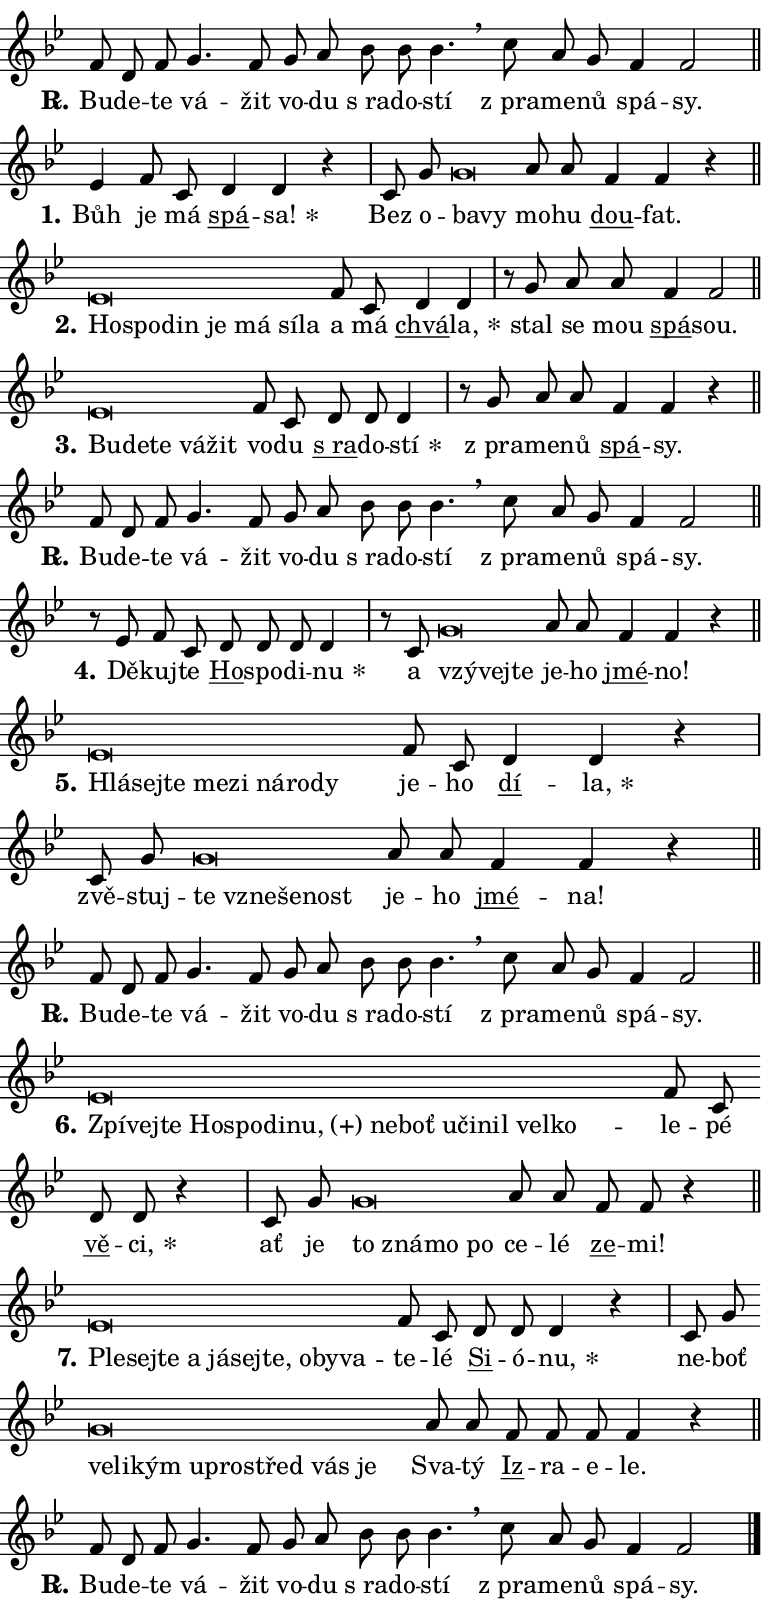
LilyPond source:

\version "2.24.0"
\header { tagline = "" }
\paper {
  indent = 0\cm
  top-margin = 0\cm
  right-margin = 0.13\cm % to fit lyric hyphens
  bottom-margin = 0\cm
  left-margin = 0\cm
  paper-width = 13\cm
  page-breaking = #ly:one-page-breaking
  system-system-spacing.basic-distance = #11
  score-system-spacing.basic-distance = #11
  ragged-last = ##f
}


%% Author: Thomas Morley
%% https://lists.gnu.org/archive/html/lilypond-user/2020-05/msg00002.html
#(define (line-position grob)
"Returns position of @var[grob} in current system:
   @code{'start}, if at first time-step
   @code{'end}, if at last time-step
   @code{'middle} otherwise
"
  (let* ((col (ly:item-get-column grob))
         (ln (ly:grob-object col 'left-neighbor))
         (rn (ly:grob-object col 'right-neighbor))
         (col-to-check-left (if (ly:grob? ln) ln col))
         (col-to-check-right (if (ly:grob? rn) rn col))
         (break-dir-left
           (and
             (ly:grob-property col-to-check-left 'non-musical #f)
             (ly:item-break-dir col-to-check-left)))
         (break-dir-right
           (and
             (ly:grob-property col-to-check-right 'non-musical #f)
             (ly:item-break-dir col-to-check-right))))
        (cond ((eqv? 1 break-dir-left) 'start)
              ((eqv? -1 break-dir-right) 'end)
              (else 'middle))))

#(define (tranparent-at-line-position vctor)
  (lambda (grob)
  "Relying on @code{line-position} select the relevant enry from @var{vctor}.
Used to determine transparency,"
    (case (line-position grob)
      ((end) (not (vector-ref vctor 0)))
      ((middle) (not (vector-ref vctor 1)))
      ((start) (not (vector-ref vctor 2))))))

noteHeadBreakVisibility =
#(define-music-function (break-visibility)(vector?)
"Makes @code{NoteHead}s transparent relying on @var{break-visibility}"
#{
  \override NoteHead.transparent =
    #(tranparent-at-line-position break-visibility)
#})

#(define delete-ledgers-for-transparent-note-heads
  (lambda (grob)
    "Reads whether a @code{NoteHead} is transparent.
If so this @code{NoteHead} is removed from @code{'note-heads} from
@var{grob}, which is supposed to be @code{LedgerLineSpanner}.
As a result ledgers are not printed for this @code{NoteHead}"
    (let* ((nhds-array (ly:grob-object grob 'note-heads))
           (nhds-list
             (if (ly:grob-array? nhds-array)
                 (ly:grob-array->list nhds-array)
                 '()))
           ;; Relies on the transparent-property being done before
           ;; Staff.LedgerLineSpanner.after-line-breaking is executed.
           ;; This is fragile ...
           (to-keep
             (remove
               (lambda (nhd)
                 (ly:grob-property nhd 'transparent #f))
               nhds-list)))
      ;; TODO find a better method to iterate over grob-arrays, similiar
      ;; to filter/remove etc for lists
      ;; For now rebuilt from scratch
      (set! (ly:grob-object grob 'note-heads)  '())
      (for-each
        (lambda (nhd)
          (ly:pointer-group-interface::add-grob grob 'note-heads nhd))
        to-keep))))

squashNotes = {
  \override NoteHead.X-extent = #'(-0.2 . 0.2)
  \override NoteHead.Y-extent = #'(-0.75 . 0)
  \override NoteHead.stencil =
    #(lambda (grob)
       (let ((pos (ly:grob-property grob 'staff-position)))
         (begin
           (if (< pos -7) (display "ERROR: Lower brevis then expected\n") (display ""))
           (if (<= pos -6) ly:text-interface::print ly:note-head::print))))
}
unSquashNotes = {
  \revert NoteHead.X-extent
  \revert NoteHead.Y-extent
  \revert NoteHead.stencil
}

hideNotes = \noteHeadBreakVisibility #begin-of-line-visible
unHideNotes = \noteHeadBreakVisibility #all-visible

% work-around for resetting accidentals
% https://lilypond.org/doc/v2.23/Documentation/notation/displaying-rhythms#unmetered-music
cadenzaMeasure = {
  \cadenzaOff
  \partial 1024 s1024
  \cadenzaOn
}

#(define-markup-command (accent layout props text) (markup?)
  "Underline accented syllable"
  (interpret-markup layout props
    #{\markup \override #'(offset . 4.3) \underline { #text }#}))

responsum = \markup \concat {
  "R" \hspace #-1.05 \path #0.1 #'((moveto 0 0.07) (lineto 0.9 0.8)) \hspace #0.05 "."
}

spaceSize = #0.6828661417322834 % exact space size for TeX Gyre Schola

\layout {
  \context {
    \Staff
    \remove "Time_signature_engraver"
    \override LedgerLineSpanner.after-line-breaking = #delete-ledgers-for-transparent-note-heads
  }
  \context {
    \Lyrics {
      \override LyricSpace.minimum-distance = \spaceSize
      \override LyricText.font-name = #"TeX Gyre Schola"
      \override LyricText.font-size = 1
      \override StanzaNumber.font-name = #"TeX Gyre Schola Bold"
      \override StanzaNumber.font-size = 1
    }
  }
  \context {
    \Score 
    \override NoteHead.text =
      #(lambda (grob) 
        (let ((pos (ly:grob-property grob 'staff-position)))
          #{\markup {
            \combine
              \halign #-0.55 \raise #(if (= pos -6) 0 0.5) \override #'(thickness . 2) \draw-line #'(3.2 . 0)
              \musicglyph "noteheads.sM1"
          }#}))
  }
}

% magnetic-lyrics.ily
%
%   written by
%     Jean Abou Samra <jean@abou-samra.fr>
%     Werner Lemberg <wl@gnu.org>
%
%   adapted by
%     Jiri Hon <jiri.hon@gmail.com>
%
% Version 2022-Apr-15

% https://www.mail-archive.com/lilypond-user@gnu.org/msg149350.html

#(define (Left_hyphen_pointer_engraver context)
   "Collect syllable-hyphen-syllable occurrences in lyrics and store
them in properties.  This engraver only looks to the left.  For
example, if the lyrics input is @code{foo -- bar}, it does the
following.

@itemize @bullet
@item
Set the @code{text} property of the @code{LyricHyphen} grob between
@q{foo} and @q{bar} to @code{foo}.

@item
Set the @code{left-hyphen} property of the @code{LyricText} grob with
text @q{foo} to the @code{LyricHyphen} grob between @q{foo} and
@q{bar}.
@end itemize

Use this auxiliary engraver in combination with the
@code{lyric-@/text::@/apply-@/magnetic-@/offset!} hook."
   (let ((hyphen #f)
         (text #f))
     (make-engraver
      (acknowledgers
       ((lyric-syllable-interface engraver grob source-engraver)
        (set! text grob)))
      (end-acknowledgers
       ((lyric-hyphen-interface engraver grob source-engraver)
        ;(when (not (grob::has-interface grob 'lyric-space-interface))
          (set! hyphen grob)));)
      ((stop-translation-timestep engraver)
       (when (and text hyphen)
         (ly:grob-set-object! text 'left-hyphen hyphen))
       (set! text #f)
       (set! hyphen #f)))))

#(define (lyric-text::apply-magnetic-offset! grob)
   "If the space between two syllables is less than the value in
property @code{LyricText@/.details@/.squash-threshold}, move the right
syllable to the left so that it gets concatenated with the left
syllable.

Use this function as a hook for
@code{LyricText@/.after-@/line-@/breaking} if the
@code{Left_@/hyphen_@/pointer_@/engraver} is active."
   (let ((hyphen (ly:grob-object grob 'left-hyphen #f)))
     (when hyphen
       (let ((left-text (ly:spanner-bound hyphen LEFT)))
         (when (grob::has-interface left-text 'lyric-syllable-interface)
           (let* ((common (ly:grob-common-refpoint grob left-text X))
                  (this-x-ext (ly:grob-extent grob common X))
                  (left-x-ext
                   (begin
                     ;; Trigger magnetism for left-text.
                     (ly:grob-property left-text 'after-line-breaking)
                     (ly:grob-extent left-text common X)))
                  ;; `delta` is the gap width between two syllables.
                  (delta (- (interval-start this-x-ext)
                            (interval-end left-x-ext)))
                  (details (ly:grob-property grob 'details))
                  (threshold (assoc-get 'squash-threshold details 0.2)))
             (when (< delta threshold)
               (let* (;; We have to manipulate the input text so that
                      ;; ligatures crossing syllable boundaries are not
                      ;; disabled.  For languages based on the Latin
                      ;; script this is essentially a beautification.
                      ;; However, for non-Western scripts it can be a
                      ;; necessity.
                      (lt (ly:grob-property left-text 'text))
                      (rt (ly:grob-property grob 'text))
                      (is-space (grob::has-interface hyphen 'lyric-space-interface))
                      (space (if is-space " " ""))
                      (extra-delta (if is-space spaceSize 0))
                      ;; Append new syllable.
                      (ltrt-space (if (and (string? lt) (string? rt))
                                (string-append lt space rt)
                                (make-concat-markup (list lt space rt))))
                      ;; Right-align `ltrt` to the right side.
                      (ltrt-space-markup (grob-interpret-markup
                               grob
                               (make-translate-markup
                                (cons (interval-length this-x-ext) 0)
                                (make-right-align-markup ltrt-space)))))
                 (begin
                   ;; Don't print `left-text`.
                   (ly:grob-set-property! left-text 'stencil #f)
                   ;; Set text and stencil (which holds all collected
                   ;; syllables so far) and shift it to the left.
                   (ly:grob-set-property! grob 'text ltrt-space)
                   (ly:grob-set-property! grob 'stencil ltrt-space-markup)
                   (ly:grob-translate-axis! grob (- (- delta extra-delta)) X))))))))))


#(define (lyric-hyphen::displace-bounds-first grob)
   ;; Make very sure this callback isn't triggered too early.
   (let ((left (ly:spanner-bound grob LEFT))
         (right (ly:spanner-bound grob RIGHT)))
     (ly:grob-property left 'after-line-breaking)
     (ly:grob-property right 'after-line-breaking)
     (ly:lyric-hyphen::print grob)))

squashThreshold = #0.4

\layout {
  \context {
    \Lyrics
    \consists #Left_hyphen_pointer_engraver
    \override LyricText.after-line-breaking =
      #lyric-text::apply-magnetic-offset!
    \override LyricHyphen.stencil = #lyric-hyphen::displace-bounds-first
    \override LyricText.details.squash-threshold = \squashThreshold
    \override LyricHyphen.minimum-distance = 0
    \override LyricHyphen.minimum-length = \squashThreshold
  }
}

squashText = \override LyricText.details.squash-threshold = 9999
unSquashText = \override LyricText.details.squash-threshold = \squashThreshold

leftText = \override LyricText.self-alignment-X = #LEFT
unLeftText = \revert LyricText.self-alignment-X

starOffset = #(lambda (grob) 
                (let ((x_offset (ly:self-alignment-interface::aligned-on-x-parent grob)))
                  (if (= x_offset 0) 0 (+ x_offset 1.2))))

star = #(define-music-function (syllable)(string?)
"Append star separator at the end of a syllable"
#{
  \once \override LyricText.X-offset = #starOffset
  \lyricmode { \markup {
    #syllable
    \override #'((font-name . "TeX Gyre Schola Bold")) \hspace #0.2 \lower #0.65 \larger "*"
  } }
#})

starAccent = #(define-music-function (syllable)(string?)
"Append star separator at the end of a syllable and make accent"
#{
  \once \override LyricText.X-offset = #starOffset
  \lyricmode { \markup {
    \accent #syllable
    \override #'((font-name . "TeX Gyre Schola Bold")) \hspace #0.2 \lower #0.65 \larger "*"
  } }
#})

breath = #(define-music-function (syllable)(string?)
"Append breathing indicator at the end of a syllable"
#{
  \lyricmode { \markup { #syllable "+" } }
#})

optionalBreath = #(define-music-function (syllable)(string?)
"Append optional breathing indicator at the end of a syllable"
#{
  \lyricmode { \markup { #syllable "(+)" } }
#})


\score {
    <<
        \new Voice = "melody" { \cadenzaOn \key bes \major \relative { f'8 d f g4. f8 \bar "" g a \bar "" bes bes bes4. \breathe \bar "" c8 a g \bar "" f4 f2 \cadenzaMeasure \bar "||" \break } }
        \new Lyrics \lyricsto "melody" { \lyricmode { \set stanza = \responsum
Bu -- de -- te vá -- žit vo -- du "s ra" -- do -- stí "z pra" -- me -- nů spá -- sy. } }
    >>
    \layout {}
}

\score {
    <<
        \new Voice = "melody" { \cadenzaOn \key bes \major \relative { es'4 f8 c \bar "" d4 d r \cadenzaMeasure \bar "|" c8 g' \bar "" \squashNotes g\breve*1/16 \hideNotes \breve*1/16 \bar "" \unHideNotes \unSquashNotes a8 a \bar "" f4 f r \cadenzaMeasure \bar "||" \break } }
        \new Lyrics \lyricsto "melody" { \lyricmode { \set stanza = "1."
Bůh je má \markup \accent spá -- \star sa! Bez o -- \leftText ba -- \squashText vy \unLeftText \unSquashText mo -- hu \markup \accent dou -- fat. } }
    >>
    \layout {}
}

\score {
    <<
        \new Voice = "melody" { \cadenzaOn \key bes \major \relative { \squashNotes es'\breve*1/16 \hideNotes \breve*1/16 \bar "" \breve*1/16 \bar "" \breve*1/16 \bar "" \breve*1/16 \bar "" \breve*1/16 \breve*1/16 \bar "" \unHideNotes \unSquashNotes f8 c \bar "" d4 d \cadenzaMeasure \bar "|" r8 g a8 a \bar "" f4 f2 \cadenzaMeasure \bar "||" \break } }
        \new Lyrics \lyricsto "melody" { \lyricmode { \set stanza = "2."
\leftText Ho -- \squashText spo -- din je má sí -- la \unLeftText \unSquashText a má \markup \accent chvá -- \star la, stal se mou \markup \accent spá -- sou. } }
    >>
    \layout {}
}

\score {
    <<
        \new Voice = "melody" { \cadenzaOn \key bes \major \relative { \squashNotes es'\breve*1/16 \hideNotes \breve*1/16 \bar "" \breve*1/16 \bar "" \breve*1/16 \breve*1/16 \bar "" \unHideNotes \unSquashNotes f8 c \bar "" d d d4 \cadenzaMeasure \bar "|" r8 g a a \bar "" f4 f r \cadenzaMeasure \bar "||" \break } }
        \new Lyrics \lyricsto "melody" { \lyricmode { \set stanza = "3."
\leftText Bu -- \squashText de -- te vá -- žit \unLeftText \unSquashText vo -- du \markup \accent "s ra" -- do -- \star stí "z pra" -- me -- nů \markup \accent spá -- sy. } }
    >>
    \layout {}
}

\score {
    <<
        \new Voice = "melody" { \cadenzaOn \key bes \major \relative { f'8 d f g4. f8 \bar "" g a \bar "" bes bes bes4. \breathe \bar "" c8 a g \bar "" f4 f2 \cadenzaMeasure \bar "||" \break } }
        \new Lyrics \lyricsto "melody" { \lyricmode { \set stanza = \responsum
Bu -- de -- te vá -- žit vo -- du "s ra" -- do -- stí "z pra" -- me -- nů spá -- sy. } }
    >>
    \layout {}
}

\score {
    <<
        \new Voice = "melody" { \cadenzaOn \key bes \major \relative { r8 es' f c \bar "" d d d d4 \cadenzaMeasure \bar "|" r8 c8 \squashNotes g'\breve*1/16 \hideNotes \breve*1/16 \breve*1/16 \bar "" \unHideNotes \unSquashNotes a8 a \bar "" f4 f r \cadenzaMeasure \bar "||" \break } }
        \new Lyrics \lyricsto "melody" { \lyricmode { \set stanza = "4."
Dě -- kuj -- te \markup \accent Ho -- spo -- di -- \star nu a \leftText vzý -- \squashText vej -- te \unLeftText \unSquashText je -- ho \markup \accent jmé -- no! } }
    >>
    \layout {}
}

\score {
    <<
        \new Voice = "melody" { \cadenzaOn \key bes \major \relative { \squashNotes es'\breve*1/16 \hideNotes \breve*1/16 \bar "" \breve*1/16 \bar "" \breve*1/16 \bar "" \breve*1/16 \bar "" \breve*1/16 \bar "" \breve*1/16 \breve*1/16 \bar "" \unHideNotes \unSquashNotes f8 c \bar "" d4 d r \cadenzaMeasure \bar "|" c8 g' \bar "" \squashNotes g\breve*1/16 \hideNotes \breve*1/16 \bar "" \breve*1/16 \breve*1/16 \bar "" \unHideNotes \unSquashNotes a8 a \bar "" f4 f r \cadenzaMeasure \bar "||" \break } }
        \new Lyrics \lyricsto "melody" { \lyricmode { \set stanza = "5."
\leftText Hlá -- \squashText sej -- te me -- zi ná -- ro -- dy \unLeftText \unSquashText je -- ho \markup \accent dí -- \star la, zvě -- stuj -- \leftText te \squashText vzne -- še -- nost \unLeftText \unSquashText je -- ho \markup \accent jmé -- na! } }
    >>
    \layout {}
}

\score {
    <<
        \new Voice = "melody" { \cadenzaOn \key bes \major \relative { f'8 d f g4. f8 \bar "" g a \bar "" bes bes bes4. \breathe \bar "" c8 a g \bar "" f4 f2 \cadenzaMeasure \bar "||" \break } }
        \new Lyrics \lyricsto "melody" { \lyricmode { \set stanza = \responsum
Bu -- de -- te vá -- žit vo -- du "s ra" -- do -- stí "z pra" -- me -- nů spá -- sy. } }
    >>
    \layout {}
}

\score {
    <<
        \new Voice = "melody" { \cadenzaOn \key bes \major \relative { \squashNotes es'\breve*1/16 \hideNotes \breve*1/16 \bar "" \breve*1/16 \bar "" \breve*1/16 \bar "" \breve*1/16 \bar "" \breve*1/16 \bar "" \breve*1/16 \bar "" \breve*1/16 \bar "" \breve*1/16 \bar "" \breve*1/16 \bar "" \breve*1/16 \bar "" \breve*1/16 \bar "" \breve*1/16 \breve*1/16 \bar "" \unHideNotes \unSquashNotes f8 c \bar "" d d r4 \cadenzaMeasure \bar "|" c8 g' \bar "" \squashNotes g\breve*1/16 \hideNotes \breve*1/16 \bar "" \breve*1/16 \breve*1/16 \bar "" \unHideNotes \unSquashNotes a8 a \bar "" f f r4 \cadenzaMeasure \bar "||" \break } }
        \new Lyrics \lyricsto "melody" { \lyricmode { \set stanza = "6."
\leftText Zpí -- \squashText vej -- te Ho -- spo -- di -- \optionalBreath nu, ne -- boť u -- či -- nil vel -- ko -- \unLeftText \unSquashText le -- pé \markup \accent vě -- \star ci, ať je \leftText to \squashText zná -- mo po \unLeftText \unSquashText ce -- lé \markup \accent ze -- mi! } }
    >>
    \layout {}
}

\score {
    <<
        \new Voice = "melody" { \cadenzaOn \key bes \major \relative { \squashNotes es'\breve*1/16 \hideNotes \breve*1/16 \bar "" \breve*1/16 \bar "" \breve*1/16 \bar "" \breve*1/16 \bar "" \breve*1/16 \bar "" \breve*1/16 \bar "" \breve*1/16 \bar "" \breve*1/16 \breve*1/16 \bar "" \unHideNotes \unSquashNotes f8 c \bar "" d d d4 r \cadenzaMeasure \bar "|" c8 g' \bar "" \squashNotes g\breve*1/16 \hideNotes \breve*1/16 \bar "" \breve*1/16 \bar "" \breve*1/16 \bar "" \breve*1/16 \bar "" \breve*1/16 \bar "" \breve*1/16 \breve*1/16 \bar "" \unHideNotes \unSquashNotes a8 a \bar "" f f f f4 r \cadenzaMeasure \bar "||" \break } }
        \new Lyrics \lyricsto "melody" { \lyricmode { \set stanza = "7."
\leftText Ple -- \squashText sej -- te a já -- sej -- te, o -- by -- va -- \unLeftText \unSquashText te -- lé \markup \accent Si -- ó -- \star nu, ne -- boť \leftText ve -- \squashText li -- kým u -- pro -- střed vás je \unLeftText \unSquashText Sva -- tý \markup \accent Iz -- ra -- e -- le. } }
    >>
    \layout {}
}

\score {
    <<
        \new Voice = "melody" { \cadenzaOn \key bes \major \relative { f'8 d f g4. f8 \bar "" g a \bar "" bes bes bes4. \breathe \bar "" c8 a g \bar "" f4 f2 \cadenzaMeasure \bar "||" \break } \bar "|." }
        \new Lyrics \lyricsto "melody" { \lyricmode { \set stanza = \responsum
Bu -- de -- te vá -- žit vo -- du "s ra" -- do -- stí "z pra" -- me -- nů spá -- sy. } }
    >>
    \layout {}
}
